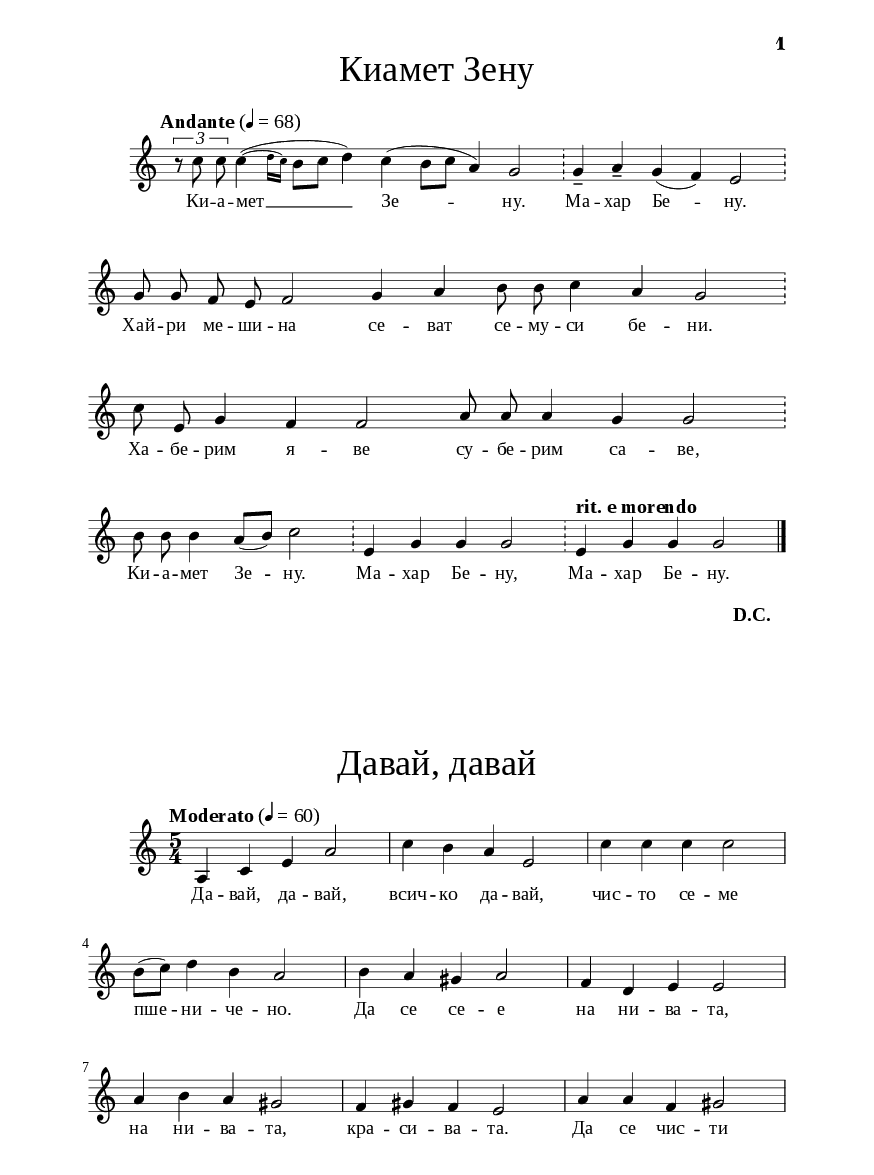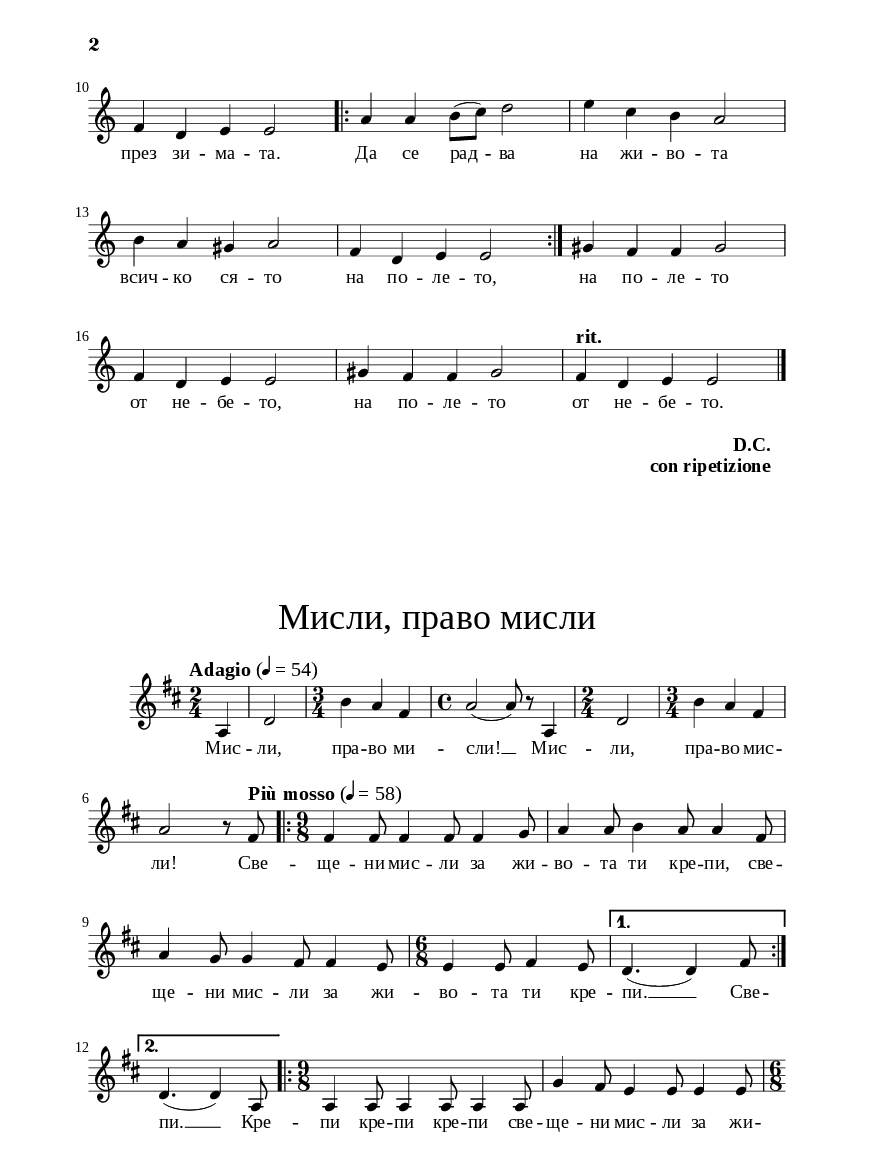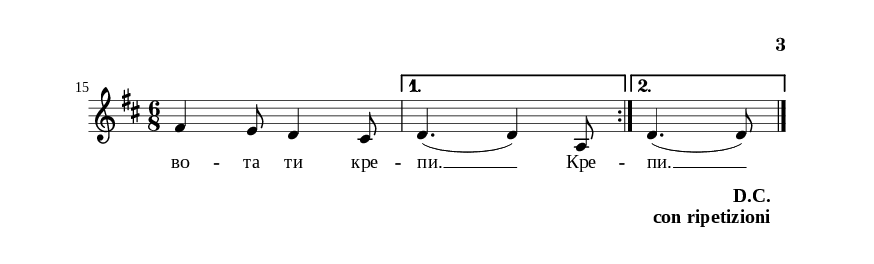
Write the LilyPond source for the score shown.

\version "2.24.4"

% include paper part and global functions
\include "include/globals.ily"

\bookpart {
  \label #'ref092_1
  \tocItem \markup "Киамет Зену"
  \include "include/bookpart-paper.ily"
  \score {
    \include "include/score-layout.ily"

    \new Voice \absolute {
      \clef treble
      \key c \major
      \omit Score.TimeSignature
      \cadenzaOn % allows custom bar lines
      \tempoFunc "Andante" 4 "68"

      \autoBeamOff

      \tupletUp \tuplet 3/2 {r8 c'' c''8 }  c''4~ ( \slashedGrace { \stemDown d''16[c''16] \stemNeutral }  b'8[c''] d''4)  c''4 ( b'8 [c''] a'4 ) g'2 \bar"!"

      g'4 -- a' -- g' ( f' ) e'2 \bar"!" \break  g'8 g' f' e' f'2 g'4 a'4

      b'8 b' c''4 a' g'2 \bar"!" \break c''8 e' g'4 f' f'2  a'8 a' a'4 g' g'2 \bar"!" \break

      b'8 b' b'4 a'8 [( b' )] c''2 \bar"!" e'4 g' g' g'2 \bar"!" \tempo "rit. e morendo" e'4 g' g' g'2 \bar "|."

    }



    \addlyrics {
      Ки -- а -- мет __ Зе --  -- ну. Ма -- хар Бе  --  ну. Хай  --  ри ме  -- ши  --  на се  --
      ват се  -- му  -- си бе  -- ни. Ха -- бе -- рим я -- ве су  -- бе  -- рим са  -- ве,
      Ки -- а -- мет Зе --  -- ну. Ма -- хар Бе  --  ну, Ма -- хар Бе  --  ну.
    }

    \header {
      title = \titleFunc #'ref_desc_11 "Киамет Зену" "Kiamet Zenu"
    }

    \midi{}


  } % score
  \markup \dc-one "D.C."

  \markup \vspace #5

  \label #'ref092_2
  \tocItem \markup "Давай, давай"
  \include "include/bookpart-paper.ily"
  \score {
    \include "include/score-layout.ily"

    \new Voice \absolute  {
      \clef treble
      \key a \minor
      \time 5/4
      \tempoFunc "Moderato" 4 "60"

      a4 c' e' a'2 |c''4 b' a' e'2 | c''4 c'' c'' c''2 \break |

      b'8 ( c'' ) d''4 b' a'2 | b'4 a' gis' a'2 | f'4 d' e' e'2 \break |

      a'4 b' a' gis'2 | f'4 gis' f' e'2 | a'4 a' f' gis'2 \break |

      f'4 d' e' e'2  \bar ".|:"|

      a'4 a' b'8 ( c'' ) d''2 |  e''4 c'' b' a'2 \break | % 13

      b'4 a' gis' a'2 | f'4 d' e' e'2
      \bar ":|." | gis'4 f' f' gis'2 \break |

      f'4 d' e' e'2 | gis'4 f' f' gis'2 | \tempo "rit." f'4  d' e' e'2 | \bar "|."

    }



    \addlyrics {
      Да -- вай, да  -- вай, всич -- ко да -- вай,

      чис -- то се -- ме пше -- ни -- че -- но.

      Да се се -- е на ни -- ва -- та, на ни -- ва -- та, кра -- си -- ва -- та.

      Да се чис -- ти през зи -- ма -- та.

      Да се рад -- ва на жи -- во -- та

      всич -- ко ся -- то на по -- ле -- то,

      на по -- ле -- то от  не -- бе -- то,

      на по -- ле -- то от не -- бе -- то.

    }

    \header {
      title = \titleFunc #'ref_desc_7 "Давай, давай" "Davaj, davaj"
    }

    \midi{}

  } % score

  \markup \dc-two "D.C.""con ripetizione"

  \markup \vspace #5

  \label #'ref093
  \tocItem \markup "Мисли, право мисли"
  \include "include/bookpart-paper.ily"
  \score {
    \include "include/score-layout.ily"
    \new Voice \absolute  {
      \clef treble
      \key d \major
      \time 2/4
      \tempoFunc "Adagio" 4 "54"

      \partial 4
      \autoBeamOff

      a4 | d'2 | \time 3/4 b'4 a' fis' | \time 4/4 a'2 ( a'8 ) r8 a4 | \time 2/4 d'2 | \time 3/4 b'4 a'4 fis'4 \break

      a'2 r8

      \tempoFunc "Più mosso" 4 "58"
      fis'8 | \repeat volta 2 {
        \time 9/8 fis'4 fis'8 fis'4 fis'8 fis'4 g'8 | a'4 a'8 b'4 a'8 a'4 fis'8 | \break

        a'4 g'8 g'4 fis'8 fis'4 e'8 | \time 6/8 e'4 e'8 fis'4 e'8 |
      } \alternative {
        {d'4. (d'4 ) fis'8 \break}
        {d'4. (d'4) a8 }
      } \repeat volta 2 {
        \time 9/8 a4 a8 a4 a8 a4 a8 | g'4 fis'8 e'4 e'8 e'4 e'8 | \break

        \time 6/8  fis'4 e'8 d'4 cis'8 |
      } \alternative { { d'4. ( d'4 ) a8 } { d'4. ( d'8 ) } } \bar "|."

    }

    \addlyrics {
      Мис -- ли, пра -- во ми -- сли! __  Мис -- ли, пра -- во мис -- ли!

      Све -- ще -- ни мис -- ли за жи -- во -- та ти кре -- пи, све -- ще -- ни мис -- ли за жи -- во -- та ти кре -- пи. __ Све -- пи. __  Кре -- пи кре -- пи

      кре -- пи све -- ще -- ни мис -- ли за жи -- во -- та ти кре -- пи. __  Кре -- пи. __
    }

    \header {
      title = \titleFunc #'ref_desc_14 "Мисли, право мисли" "Misli, pravo misli"
    }

    \midi{}

  } % score

  \markup \dc-two "D.C.""con ripetizioni"

} % bookpart
